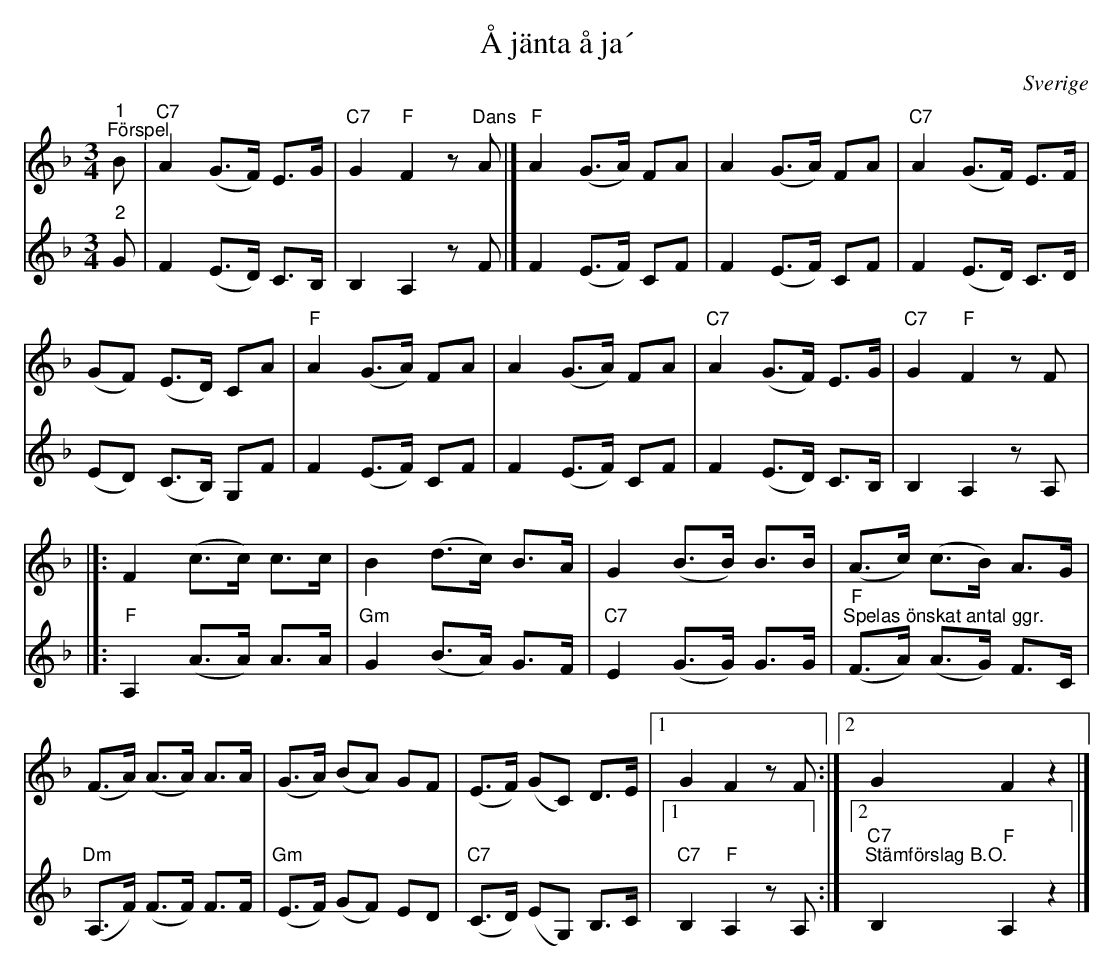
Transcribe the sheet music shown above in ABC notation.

X:1
T:Å jänta å ja´
O:Sverige
L:1/8
M:3/4
K:F
V:1
"^1""^Förspel" B |"C7" A2 (G>F) E>G |"C7" G2"F" F2 z"^Dans" A |]"F" A2 (G>A) FA | A2 (G>A) FA | "C7" A2 (G>F) E>F |
(GF) (E>D) CA |"F" A2 (G>A) FA | A2 (G>A) FA |"C7" A2 (G>F) E>G | "C7" G2"F" F2 z F |]:
F2 (c>c) c>c | B2 (d>c) B>A | G2 (B>B) B>B | (A>c) (c>B) A>G |
(F>A) (A>A) A>A | (G>A) (BA) GF | (E>F) (GC) D>E |1 G2 F2 z F :|2 G2 F2 z2 |]
V:2
"^2" G | F2 (E>D) C>B, | B,2 A,2 z F |] F2 (E>F) CF | F2 (E>F) CF | F2 (E>D) C>D |
(ED) (C>B,) G,F | F2 (E>F) CF | F2 (E>F) CF | F2 (E>D) C>B, | B,2 A,2 z A, |]:"F" A,2 (A>A) A>A |
"Gm" G2 (B>A) G>F |"C7" E2 (G>G) G>G |"F""^Spelas önskat antal ggr." (F>A) (A>G) F>C |
"Dm" (A,>F) (F>F) F>F |"Gm" (E>F) (GF) ED |"C7" (C>D) (EG,) B,>C |1 "C7" B,2"F" A,2 z A, :|2"C7" "^Stämförslag B.O." B,2"F" A,2 z2 |]
